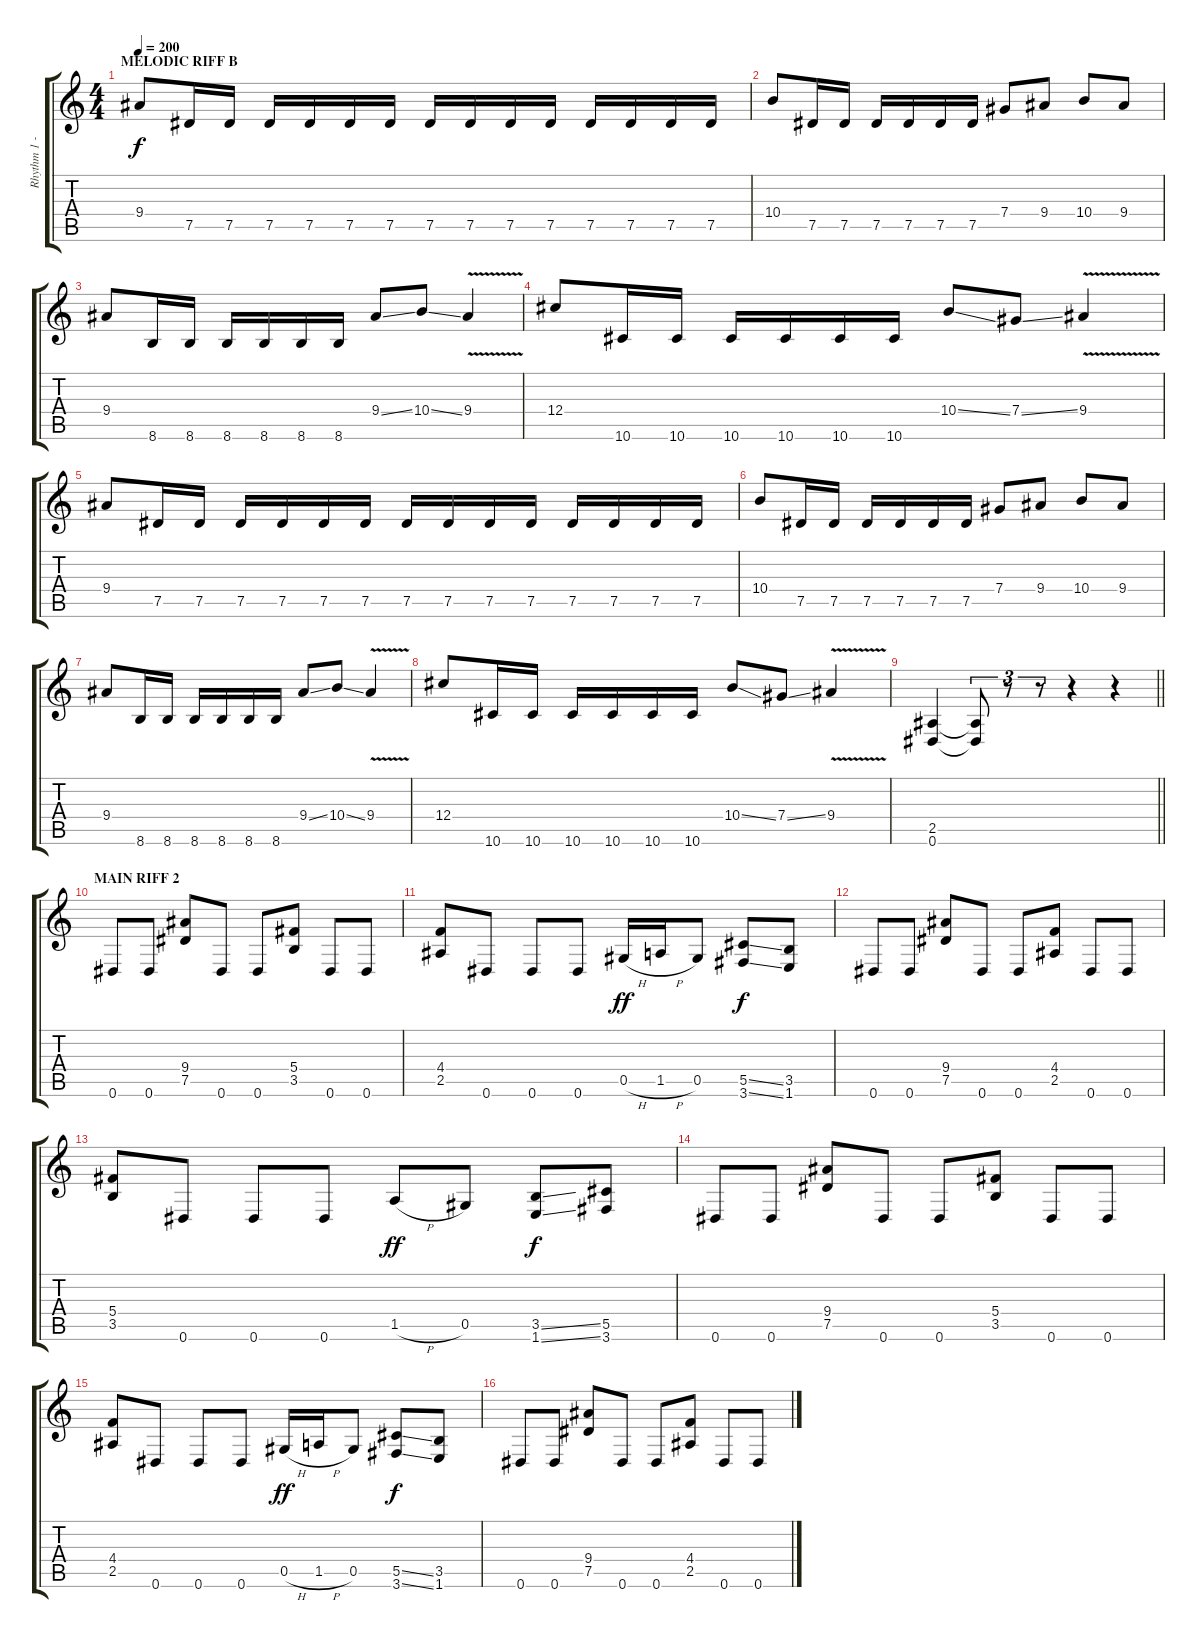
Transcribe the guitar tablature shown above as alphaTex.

\track ("Rhythm 1 - Ronny Dorian" "Rhythm 1 -") {instrument distortionguitar}
\staff {score tabs}
\tuning (Eb4 Bb3 Gb3 Db3 Ab2 Eb2) {hide}
\ts (4 4)
\section ("" "MELODIC RIFF B")
\tempo 200
\clef g2
\ks c
9.4.8{dy f} 7.5.16 7.5.16 7.5.16 7.5.16 7.5.16 7.5.16 7.5.16 7.5.16 7.5.16 7.5.16 7.5.16 7.5.16 7.5.16 7.5.16 |
10.4.8 7.5.16 7.5.16 7.5.16 7.5.16 7.5.16 7.5.16 7.4.8 9.4.8 10.4.8 9.4.8 |
9.4.8 8.6.16 8.6.16 8.6.16 8.6.16 8.6.16 8.6.16 9.4{ss}.8 10.4{ss}.8 9.4{v}.4 |
12.4.8 10.6.16 10.6.16 10.6.16 10.6.16 10.6.16 10.6.16 10.4{ss}.8 7.4{ss}.8 9.4{v}.4 |
9.4.8 7.5.16 7.5.16 7.5.16 7.5.16 7.5.16 7.5.16 7.5.16 7.5.16 7.5.16 7.5.16 7.5.16 7.5.16 7.5.16 7.5.16 |
10.4.8 7.5.16 7.5.16 7.5.16 7.5.16 7.5.16 7.5.16 7.4.8 9.4.8 10.4.8 9.4.8 |
9.4.8 8.6.16 8.6.16 8.6.16 8.6.16 8.6.16 8.6.16 9.4{ss}.8 10.4{ss}.8 9.4{v}.4 |
12.4.8 10.6.16 10.6.16 10.6.16 10.6.16 10.6.16 10.6.16 10.4{ss}.8 7.4{ss}.8 9.4{v}.4 |
\barLineRight lightlight
(2.5 0.6).4 (2.5{t} 0.6{t}).8{tu (3 2)} r.8{tu (3 2)} r.8{tu (3 2)} r.4 r.4 |
\section ("" "MAIN RIFF 2")
0.6.8 0.6.8 (9.4 7.5).8 0.6.8 0.6.8 (5.4 3.5).8 0.6.8 0.6.8 |
(4.4 2.5).8 0.6.8 0.6.8 0.6.8 0.5{h}.16{dy ff} 1.5{h}.16 0.5.8 (5.5{ss} 3.6{ss}).8{dy f} (3.5 1.6).8 |
0.6.8 0.6.8 (9.4 7.5).8 0.6.8 0.6.8 (4.4 2.5).8 0.6.8 0.6.8 |
(5.4 3.5).8 0.6.8 0.6.8 0.6.8 1.5{h}.8{dy ff} 0.5.8 (3.5{ss} 1.6{ss}).8{dy f} (5.5 3.6).8 |
0.6.8 0.6.8 (9.4 7.5).8 0.6.8 0.6.8 (5.4 3.5).8 0.6.8 0.6.8 |
(4.4 2.5).8 0.6.8 0.6.8 0.6.8 0.5{h}.16{dy ff} 1.5{h}.16 0.5.8 (5.5{ss} 3.6{ss}).8{dy f} (3.5 1.6).8 |
0.6.8 0.6.8 (9.4 7.5).8 0.6.8 0.6.8 (4.4 2.5).8 0.6.8 0.6.8
